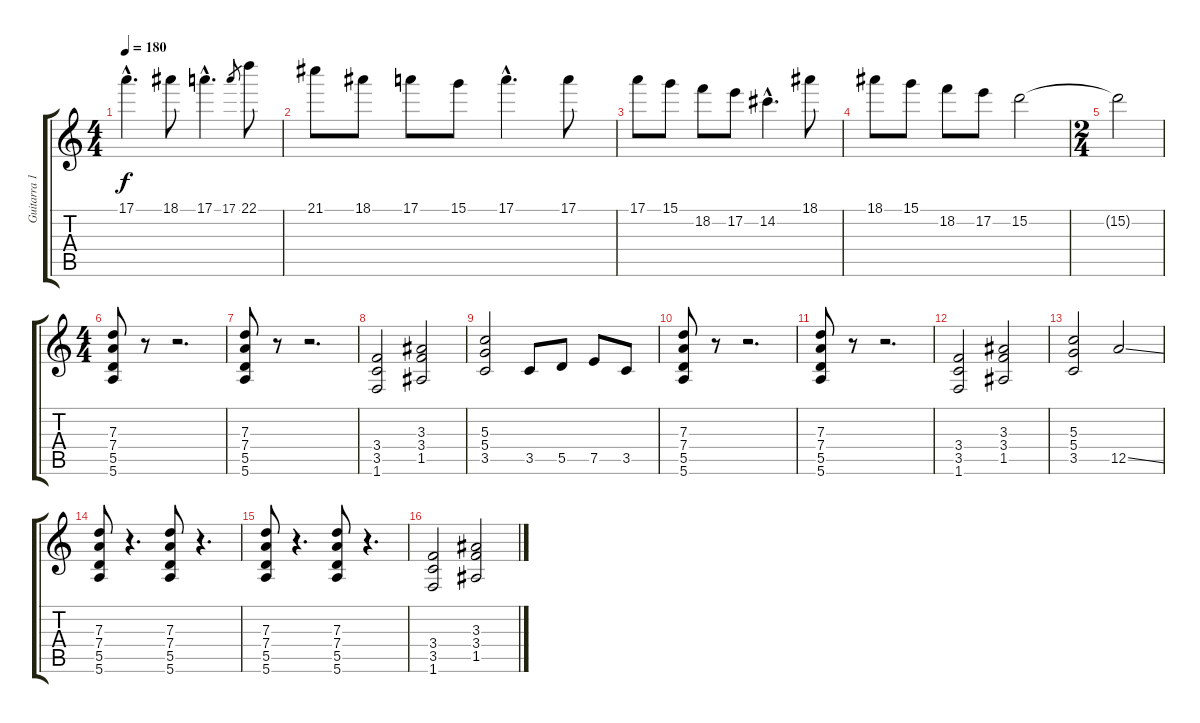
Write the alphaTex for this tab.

\track ("Guitarra 1" "Guitarra 1") {instrument distortionguitar}
\staff {score tabs}
\tuning (E4 B3 G3 D3 A2 E2) {hide}
\ts (4 4)
\tempo 180
\clef g2
\ks c
17.1{hac}.4{d dy f} 18.1.8 17.1{hac}.4{d} 17.1.8{gr} 22.1.8 |
21.1.8 18.1.8 17.1.8 15.1.8 17.1{hac}.4{d} 17.1.8 |
17.1.8 15.1.8 18.2.8 17.2.8 14.2{hac}.4{d} 18.1.8 |
18.1.8 15.1.8 18.2.8 17.2.8 15.2.2 |
\ts (2 4)
15.2{t}.2 |
\ts (4 4)
(7.3 7.4 5.5 5.6).8 r.8 r.2{d} |
(7.3 7.4 5.5 5.6).8 r.8 r.2{d} |
(3.4 3.5 1.6).2 (3.3 3.4 1.5).2 |
(5.3 5.4 3.5).2 3.5.8 5.5.8 7.5.8 3.5.8 |
(7.3 7.4 5.5 5.6).8 r.8 r.2{d} |
(7.3 7.4 5.5 5.6).8 r.8 r.2{d} |
(3.4 3.5 1.6).2 (3.3 3.4 1.5).2 |
(5.3 5.4 3.5).2 12.5{ss}.2 |
(7.3 7.4 5.5 5.6).8 r.4{d} (7.3 7.4 5.5 5.6).8 r.4{d} |
(7.3 7.4 5.5 5.6).8 r.4{d} (7.3 7.4 5.5 5.6).8 r.4{d} |
(3.4 3.5 1.6).2 (3.3 3.4 1.5).2
